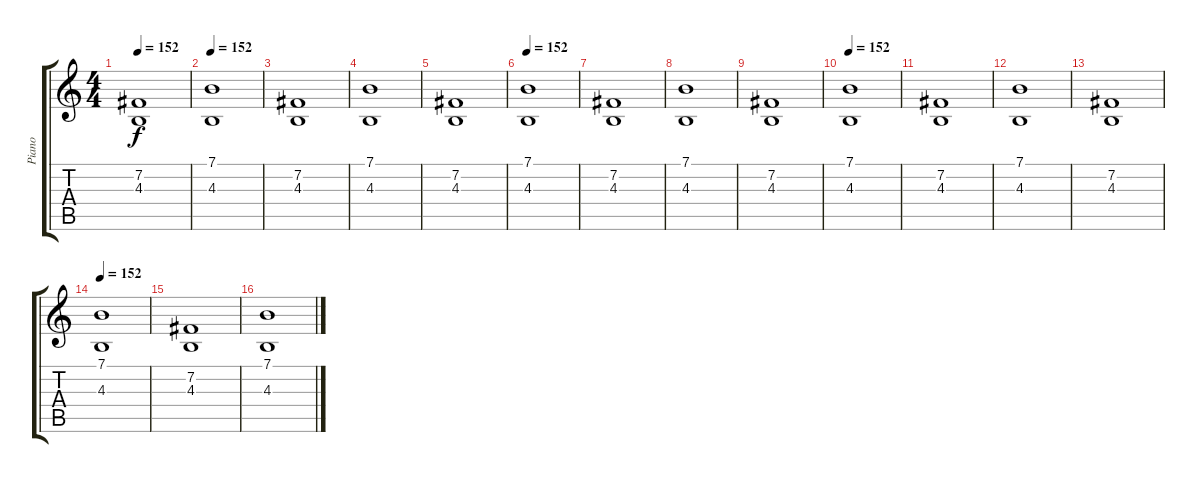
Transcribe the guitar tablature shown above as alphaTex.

\track ("Piano" "Piano") {instrument synthstrings2}
\staff {score tabs}
\tuning (E4 B3 G3 D3 A2 E2) {hide}
\ts (4 4)
\tempo 152
\clef g2
\ks c
(7.2 4.3).1{dy f} |
\tempo 152
(7.1 4.3).1 |
(7.2 4.3).1 |
(7.1 4.3).1 |
(7.2 4.3).1 |
\tempo 152
(7.1 4.3).1 |
(7.2 4.3).1 |
(7.1 4.3).1 |
(7.2 4.3).1 |
\tempo 152
(7.1 4.3).1 |
(7.2 4.3).1 |
(7.1 4.3).1 |
(7.2 4.3).1 |
\tempo 152
(7.1 4.3).1 |
(7.2 4.3).1 |
(7.1 4.3).1
